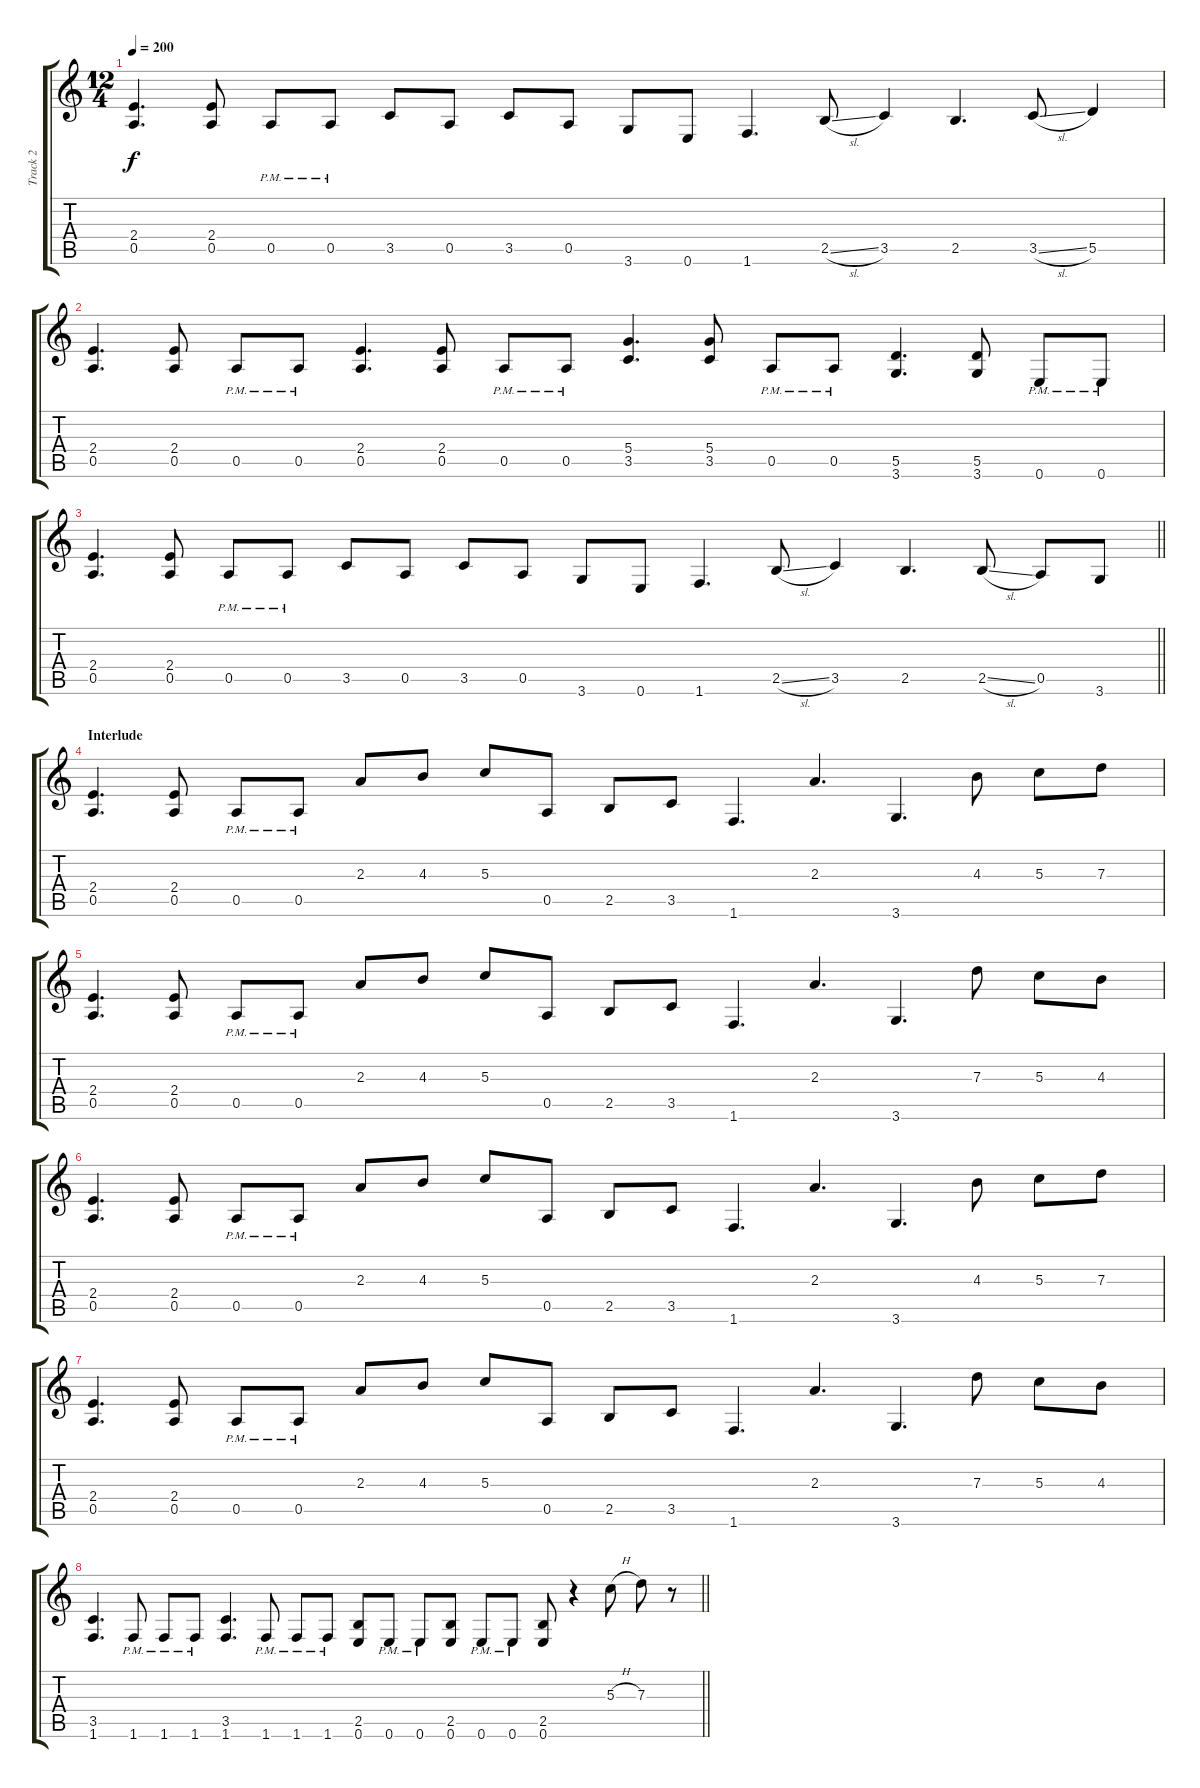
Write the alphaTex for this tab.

\track ("Track 2" "Track 2") {instrument distortionguitar}
\staff {score tabs}
\tuning (E4 B3 G3 D3 A2 E2) {hide}
\ts (12 4)
\tempo 200
\clef g2
\ks c
(2.4 0.5).4{d dy f} (2.4 0.5).8 0.5{pm}.8 0.5{pm}.8 3.5.8 0.5.8 3.5.8 0.5.8 3.6.8 0.6.8 1.6.4{d} 2.5{sl}.8 3.5.4 2.5.4{d} 3.5{sl}.8 5.5.4 |
(2.4 0.5).4{d} (2.4 0.5).8 0.5{pm}.8 0.5{pm}.8 (2.4 0.5).4{d} (2.4 0.5).8 0.5{pm}.8 0.5{pm}.8 (5.4 3.5).4{d} (5.4 3.5).8 0.5{pm}.8 0.5{pm}.8 (5.5 3.6).4{d} (5.5 3.6).8 0.6{pm}.8 0.6{pm}.8 |
\barLineRight lightlight
(2.4 0.5).4{d} (2.4 0.5).8 0.5{pm}.8 0.5{pm}.8 3.5.8 0.5.8 3.5.8 0.5.8 3.6.8 0.6.8 1.6.4{d} 2.5{sl}.8 3.5.4 2.5.4{d} 2.5{sl}.8 0.5.8 3.6.8 |
\section ("" "Interlude")
(2.4 0.5).4{d} (2.4 0.5).8 0.5{pm}.8 0.5{pm}.8 2.3.8 4.3.8 5.3.8 0.5.8 2.5.8 3.5.8 1.6.4{d} 2.3.4{d} 3.6.4{d} 4.3.8 5.3.8 7.3.8 |
(2.4 0.5).4{d} (2.4 0.5).8 0.5{pm}.8 0.5{pm}.8 2.3.8 4.3.8 5.3.8 0.5.8 2.5.8 3.5.8 1.6.4{d} 2.3.4{d} 3.6.4{d} 7.3.8 5.3.8 4.3.8 |
(2.4 0.5).4{d} (2.4 0.5).8 0.5{pm}.8 0.5{pm}.8 2.3.8 4.3.8 5.3.8 0.5.8 2.5.8 3.5.8 1.6.4{d} 2.3.4{d} 3.6.4{d} 4.3.8 5.3.8 7.3.8 |
(2.4 0.5).4{d} (2.4 0.5).8 0.5{pm}.8 0.5{pm}.8 2.3.8 4.3.8 5.3.8 0.5.8 2.5.8 3.5.8 1.6.4{d} 2.3.4{d} 3.6.4{d} 7.3.8 5.3.8 4.3.8 |
\barLineRight lightlight
(3.5 1.6).4{d} 1.6{pm}.8 1.6{pm}.8 1.6{pm}.8 (3.5 1.6).4{d} 1.6{pm}.8 1.6{pm}.8 1.6{pm}.8 (2.5 0.6).8 0.6{pm}.8 0.6{pm}.8 (2.5 0.6).8 0.6{pm}.8 0.6{pm}.8 (2.5 0.6).8 r.4 5.3{h}.8 7.3.8 r.8
